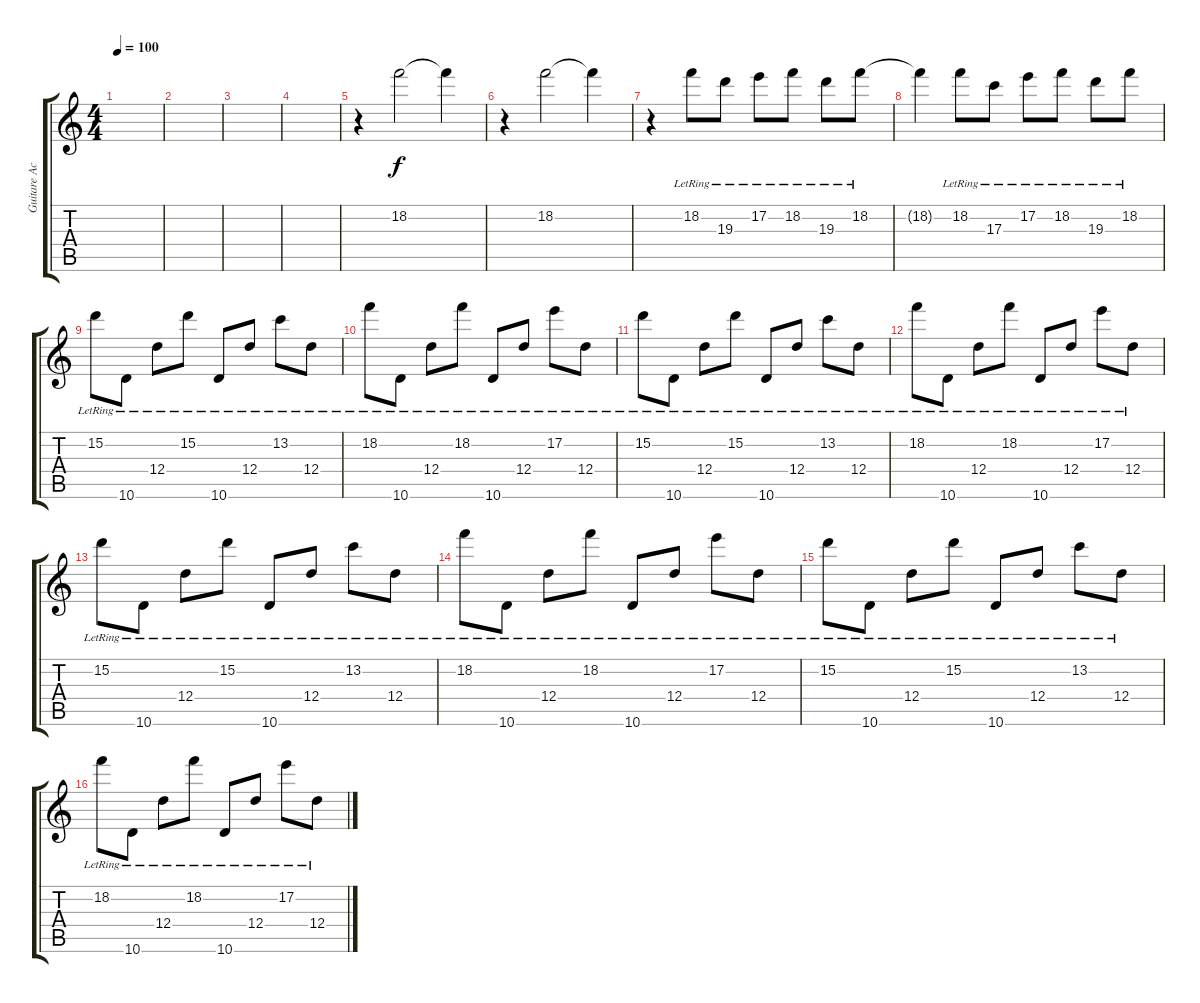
\track ("Guitare Acoustique " "Guitare Ac") {instrument electricguitarjazz}
\staff {score tabs}
\tuning (E4 B3 G3 D3 A2 E2) {hide}
\ts (4 4)
\tempo 100
\clef g2
\ks c
|
|
|
|
r.4 18.2.2 18.2{t}.4 |
r.4 18.2.2 18.2{t}.4 |
r.4 18.2{lr}.8 19.3{lr}.8 17.2{lr}.8 18.2{lr}.8 19.3{lr}.8 18.2{lr}.8 |
18.2{t}.4 18.2{lr}.8 17.3{lr}.8 17.2{lr}.8 18.2{lr}.8 19.3{lr}.8 18.2{lr}.8 |
15.2{lr}.8 10.6{lr}.8 12.4{lr}.8 15.2{lr}.8 10.6{lr}.8 12.4{lr}.8 13.2{lr}.8 12.4{lr}.8 |
18.2{lr}.8 10.6{lr}.8 12.4{lr}.8 18.2{lr}.8 10.6{lr}.8 12.4{lr}.8 17.2{lr}.8 12.4{lr}.8 |
15.2{lr}.8 10.6{lr}.8 12.4{lr}.8 15.2{lr}.8 10.6{lr}.8 12.4{lr}.8 13.2{lr}.8 12.4{lr}.8 |
18.2{lr}.8 10.6{lr}.8 12.4{lr}.8 18.2{lr}.8 10.6{lr}.8 12.4{lr}.8 17.2{lr}.8 12.4{lr}.8 |
15.2{lr}.8 10.6{lr}.8 12.4{lr}.8 15.2{lr}.8 10.6{lr}.8 12.4{lr}.8 13.2{lr}.8 12.4{lr}.8 |
18.2{lr}.8 10.6{lr}.8 12.4{lr}.8 18.2{lr}.8 10.6{lr}.8 12.4{lr}.8 17.2{lr}.8 12.4{lr}.8 |
15.2{lr}.8 10.6{lr}.8 12.4{lr}.8 15.2{lr}.8 10.6{lr}.8 12.4{lr}.8 13.2{lr}.8 12.4{lr}.8 |
18.2{lr}.8 10.6{lr}.8 12.4{lr}.8 18.2{lr}.8 10.6{lr}.8 12.4{lr}.8 17.2{lr}.8 12.4{lr}.8
